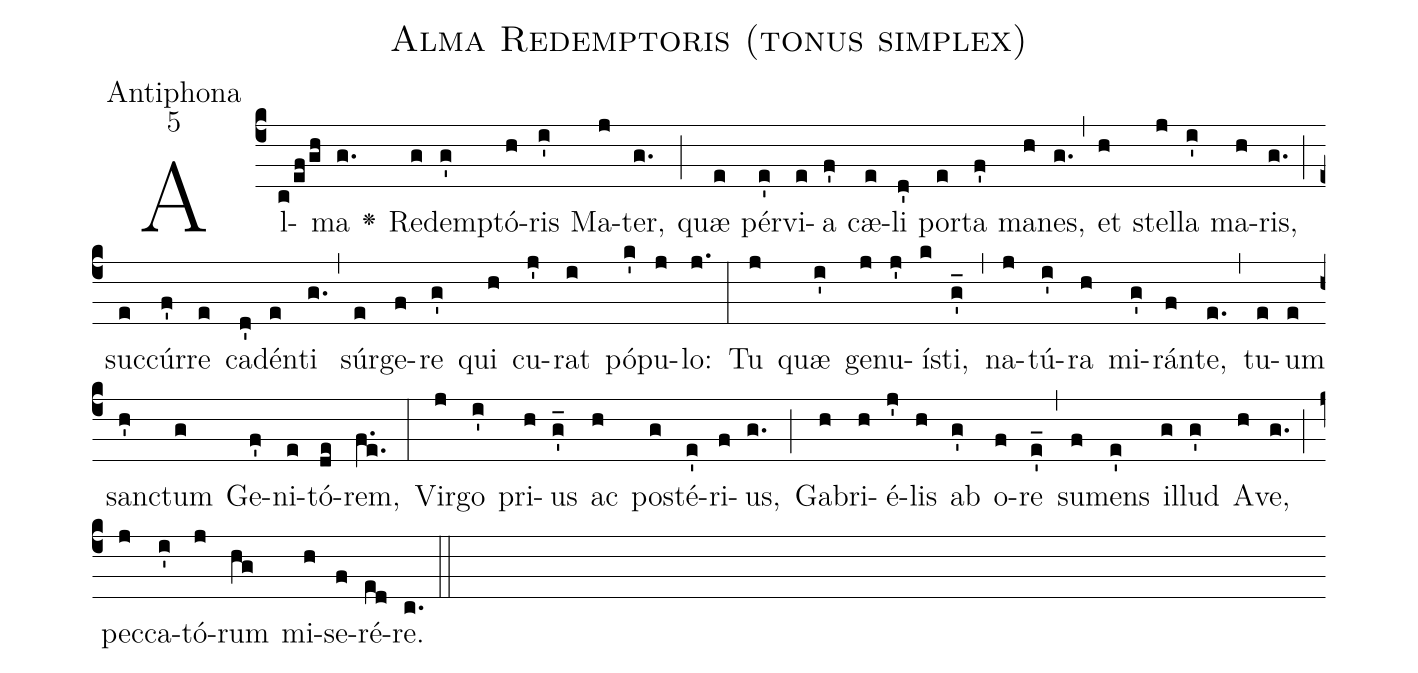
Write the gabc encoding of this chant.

name:Alma Redemptoris (tonus simplex);
office-part:Antiphona;
mode:5;
%%
(c4) Al(c/ef/gh)ma(g.) <v>\greheightstar</v>() Red(g)emp(g')tó(h)ris(i') Ma(j)ter,(g.) (;) quæ(e) pér(e')vi(e)a(f') cæ(e)li(d') por(e)ta(f') ma(h)nes,(g.) (,) et(h) stel(j)la(i') ma(h)ris,(g.) (;) suc(e)cúr(f')re(e) ca(d')dén(e)ti(g.) (,) súr(e)ge(f)re(g') qui(h) cu(j')rat(i) pó(k')pu(j)lo:(j.) (:) Tu(j) quæ(i') ge(j)nu(j')ís(k)ti,(g'_) (,) na(j)tú(i')ra(h) mi(g')rán(f)te,(e.) (,) tu(e)um(e) sanc(h')tum(g) Ge(f')ni(e)tó(de)rem,(f.e.) (:) Vir(j)go(i') pri(h)us(g'_) ac(h) post(g)é(e')ri(f)us,(g.) (;) Ga(h)bri(h)é(j')lis(h) ab(g') o(f)re(e'_) (,) su(f)mens(e') il(g)lud(g') A(h)ve,(g.) (;) pec(j)ca(i')tó(j)rum(hg) mi(h)se(f)ré(ed)re.(c.) (::)
